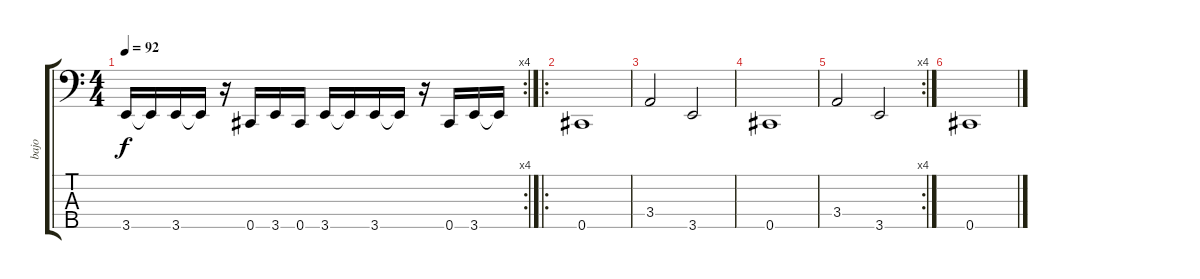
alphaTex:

\track ("bajo" "bajo") {instrument electricbassfinger}
\staff {score tabs}
\tuning (A2 E2 B1 Gb1 Db1) {hide}
\rc 4
\ts (4 4)
\tempo 92
\clef f4
\ks c
3.5.16{dy f} 3.5{t}.16 3.5.16 3.5{t}.16 r.16 0.5.16 3.5.16 0.5.16 3.5.16 3.5{t}.16 3.5.16 3.5{t}.16 r.16 0.5.16 3.5.16 3.5{t}.16 |
\ro
0.5.1 |
3.4.2 3.5.2 |
0.5.1 |
\rc 4
3.4.2 3.5.2 |
0.5.1
